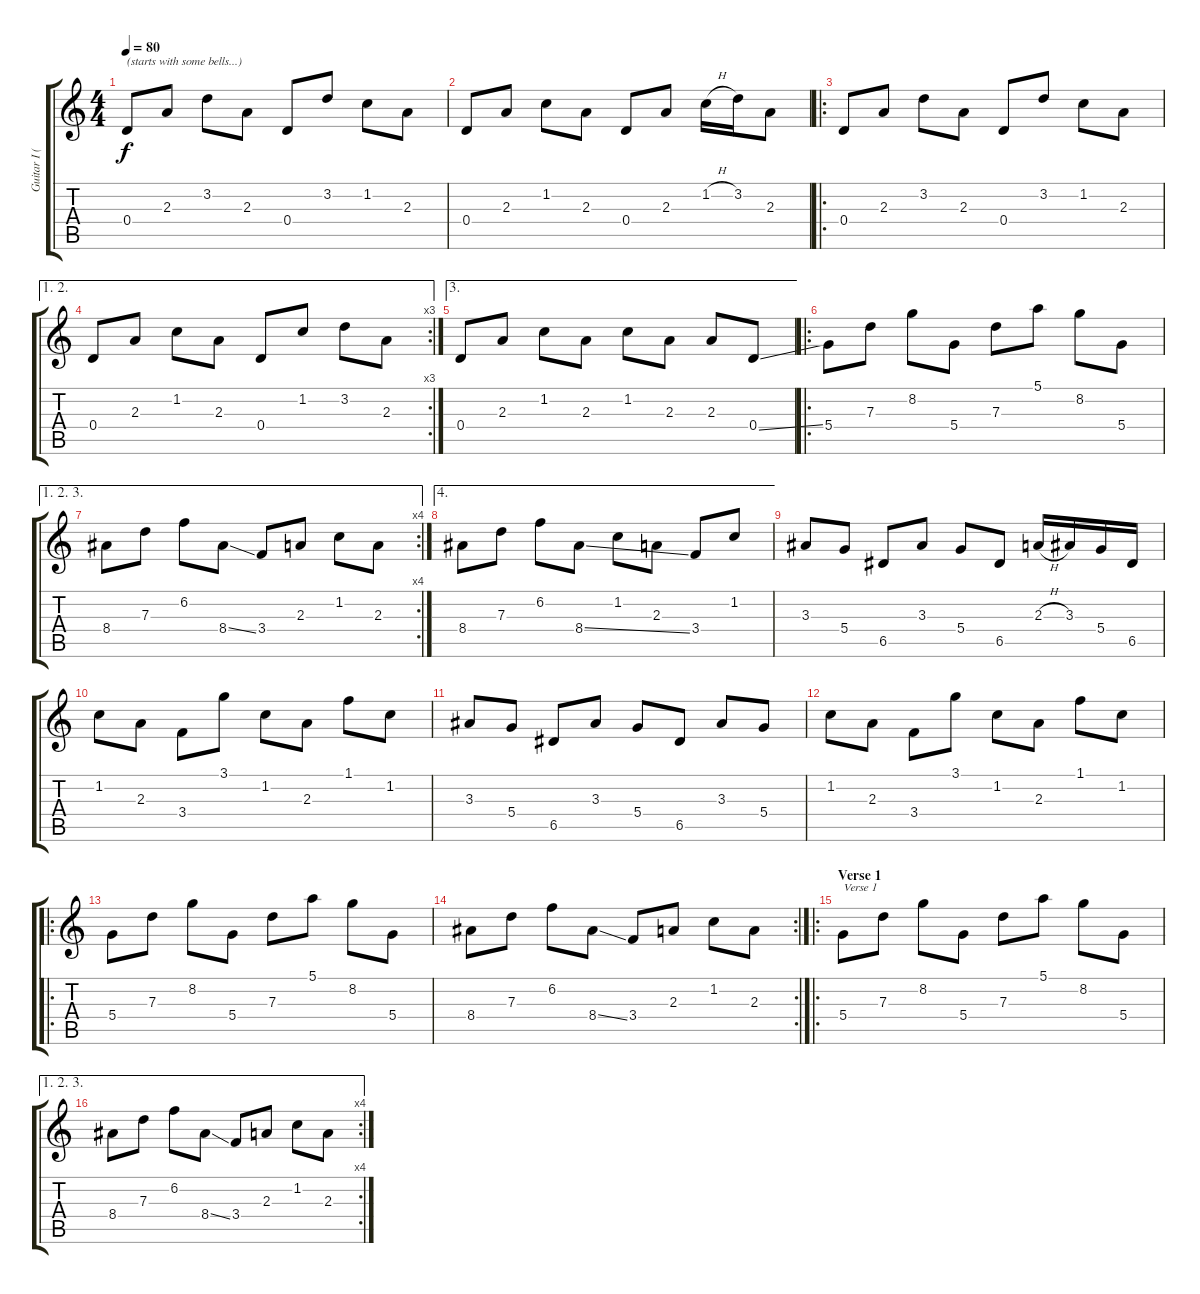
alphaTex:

\track ("Guitar I (acous.)" "Guitar I (") {instrument acousticguitarnylon}
\staff {score tabs}
\tuning (E4 B3 G3 D3 A2 E2) {hide}
\ts (4 4)
\tempo 80
\clef g2
\ks c
0.4.8{txt "(starts with some bells...)" dy f instrument acousticguitarnylon} 2.3.8 3.2.8 2.3.8 0.4.8 3.2.8 1.2.8 2.3.8 |
0.4.8 2.3.8 1.2.8 2.3.8 0.4.8 2.3.8 1.2{h}.16 3.2.16 2.3.8 |
\ro
0.4.8 2.3.8 3.2.8 2.3.8 0.4.8 3.2.8 1.2.8 2.3.8 |
\ae (1 2)
\rc 3
0.4.8 2.3.8 1.2.8 2.3.8 0.4.8 1.2.8 3.2.8 2.3.8 |
\ae 3
0.4.8 2.3.8 1.2.8 2.3.8 1.2.8 2.3.8 2.3.8 0.4{ss}.8 |
\ro
5.4.8 7.3.8 8.2.8 5.4.8 7.3.8 5.1.8 8.2.8 5.4.8 |
\ae (1 2 3)
\rc 4
8.4.8 7.3.8 6.2.8 8.4{ss}.8 3.4.8 2.3.8 1.2.8 2.3.8 |
\ae 4
8.4.8 7.3.8 6.2.8 8.4{ss}.8 1.2.8 2.3.8 3.4.8 1.2.8 |
3.3.8 5.4.8 6.5.8 3.3.8 5.4.8 6.5.8 2.3{h}.16 3.3.16 5.4.16 6.5.16 |
1.2.8 2.3.8 3.4.8 3.1.8 1.2.8 2.3.8 1.1.8 1.2.8 |
3.3.8 5.4.8 6.5.8 3.3.8 5.4.8 6.5.8 3.3.8 5.4.8 |
1.2.8 2.3.8 3.4.8 3.1.8 1.2.8 2.3.8 1.1.8 1.2.8 |
\ro
5.4.8 7.3.8 8.2.8 5.4.8 7.3.8 5.1.8 8.2.8 5.4.8 |
\rc 2
8.4.8 7.3.8 6.2.8 8.4{ss}.8 3.4.8 2.3.8 1.2.8 2.3.8 |
\ro
\section ("" "Verse 1")
5.4.8{txt "Verse 1"} 7.3.8 8.2.8 5.4.8 7.3.8 5.1.8 8.2.8 5.4.8 |
\ae (1 2 3)
\rc 4
8.4.8 7.3.8 6.2.8 8.4{ss}.8 3.4.8 2.3.8 1.2.8 2.3.8
